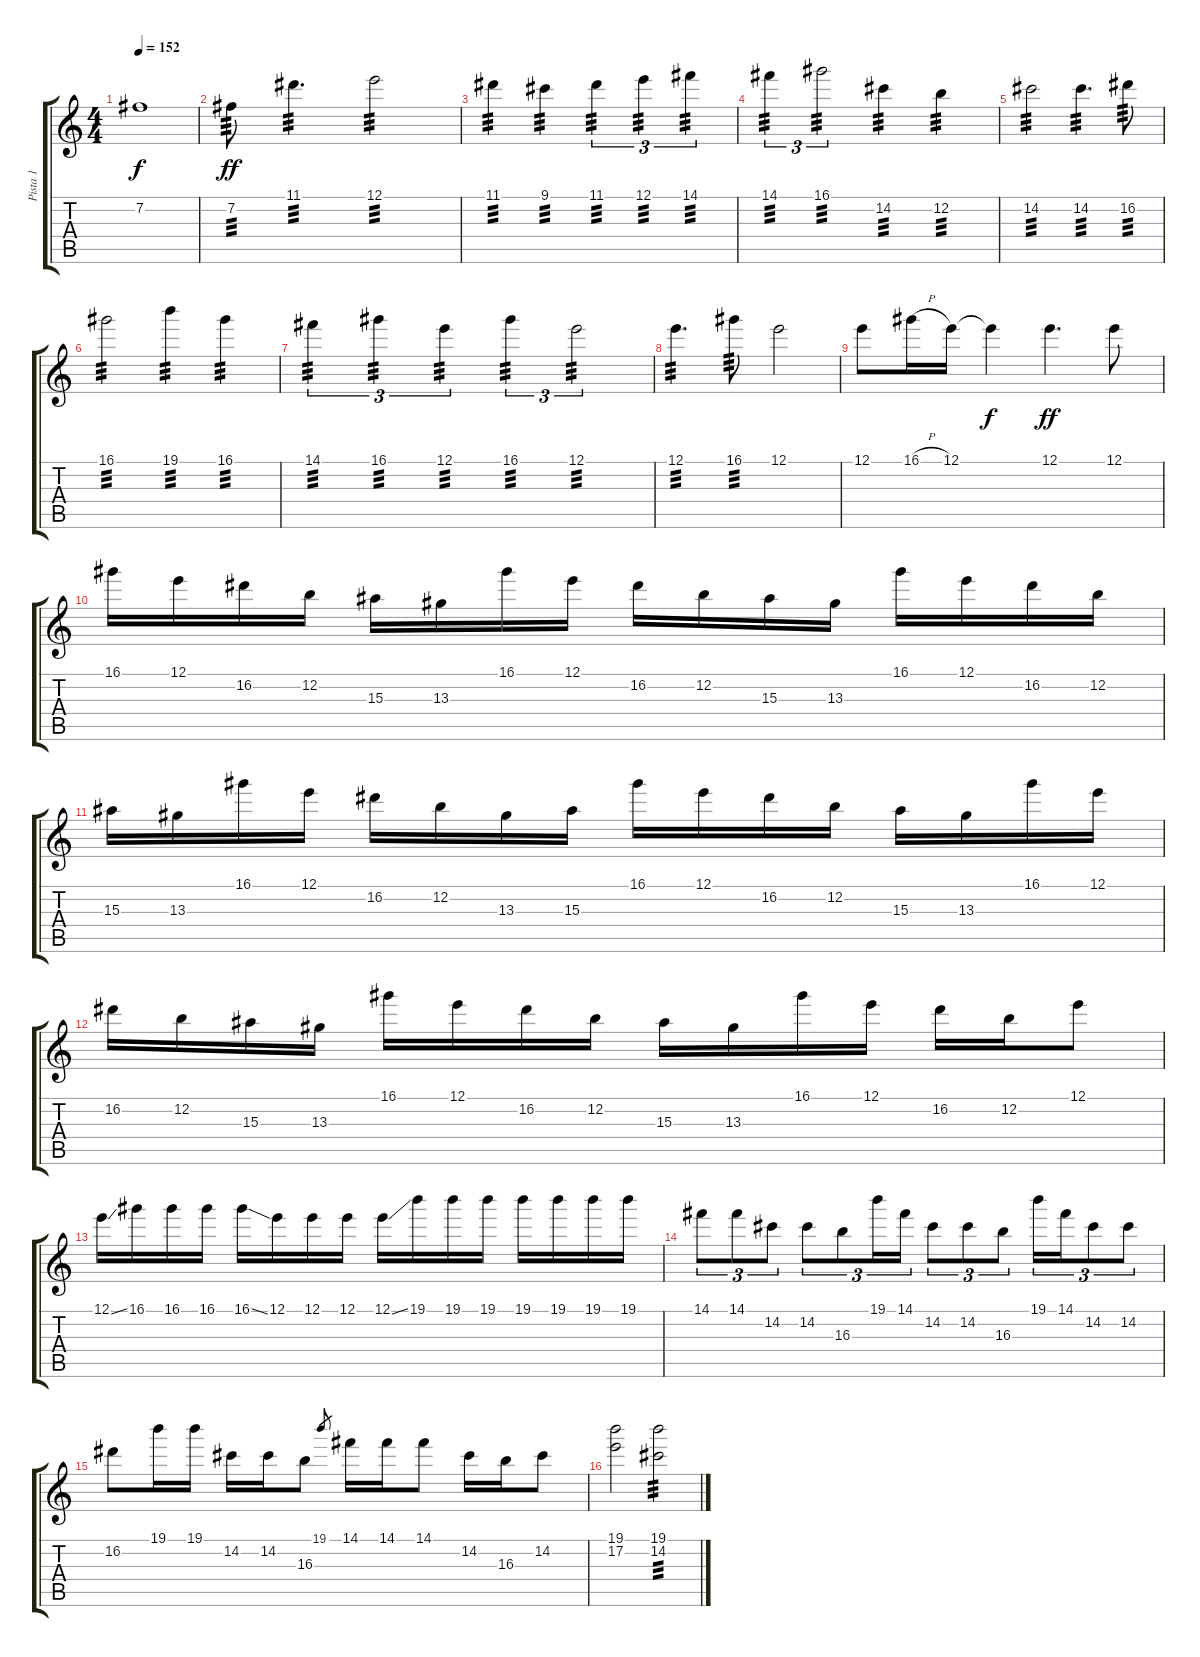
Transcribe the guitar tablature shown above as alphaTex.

\track ("Pista 1" "Pista 1") {instrument electricguitarclean}
\staff {score tabs}
\tuning (E4 B3 G3 D3 A2 E2) {hide}
\ts (4 4)
\tempo 152
\clef g2
\ks c
7.2{t}.1{dy f} |
7.2.8{tp 3 dy ff} 11.1.4{d tp 3} 12.1.2{tp 3} |
11.1.4{tp 3} 9.1.4{tp 3} 11.1.4{tu (3 2) tp 3} 12.1.4{tu (3 2) tp 3} 14.1.4{tu (3 2) tp 3} |
14.1.4{tu (3 2) tp 3} 16.1.2{tu (3 2) tp 3} 14.2.4{tp 3} 12.2.4{tp 3} |
14.2.2{tp 3} 14.2.4{d tp 3} 16.2.8{tp 3} |
16.1.2{tp 3} 19.1.4{tp 3} 16.1.4{tp 3} |
14.1.4{tu (3 2) tp 3} 16.1.4{tu (3 2) tp 3} 12.1.4{tu (3 2) tp 3} 16.1.4{tu (3 2) tp 3} 12.1.2{tu (3 2) tp 3} |
12.1.4{d tp 3} 16.1.8{tp 3} 12.1.2 |
12.1.8 16.1{h}.16 12.1.16 12.1{t}.4{dy f} 12.1.4{d dy ff} 12.1.8 |
16.1.16 12.1.16 16.2.16 12.2.16 15.3.16 13.3.16 16.1.16 12.1.16 16.2.16 12.2.16 15.3.16 13.3.16 16.1.16 12.1.16 16.2.16 12.2.16 |
15.3.16 13.3.16 16.1.16 12.1.16 16.2.16 12.2.16 13.3.16 15.3.16 16.1.16 12.1.16 16.2.16 12.2.16 15.3.16 13.3.16 16.1.16 12.1.16 |
16.2.16 12.2.16 15.3.16 13.3.16 16.1.16 12.1.16 16.2.16 12.2.16 15.3.16 13.3.16 16.1.16 12.1.16 16.2.16 12.2.16 12.1.8 |
12.1{ss}.16 16.1.16 16.1.16 16.1.16 16.1{ss}.16 12.1.16 12.1.16 12.1.16 12.1{ss}.16 19.1.16 19.1.16 19.1.16 19.1.16 19.1.16 19.1.16 19.1.16 |
14.1.8{tu (3 2)} 14.1.8{tu (3 2)} 14.2.8{tu (3 2)} 14.2.8{tu (3 2)} 16.3.8{tu (3 2)} 19.1.16{tu (3 2)} 14.1.16{tu (3 2)} 14.2.8{tu (3 2)} 14.2.8{tu (3 2)} 16.3.8{tu (3 2)} 19.1.16{tu (3 2)} 14.1.16{tu (3 2)} 14.2.8{tu (3 2)} 14.2.8{tu (3 2)} |
16.2.8 19.1.16 19.1.16 14.2.16 14.2.16 16.3.8 19.1.8{gr} 14.1.16 14.1.16 14.1.8 14.2.16 16.3.16 14.2.8 |
(19.1 17.2).2 (19.1 14.2).2{tp 3}
